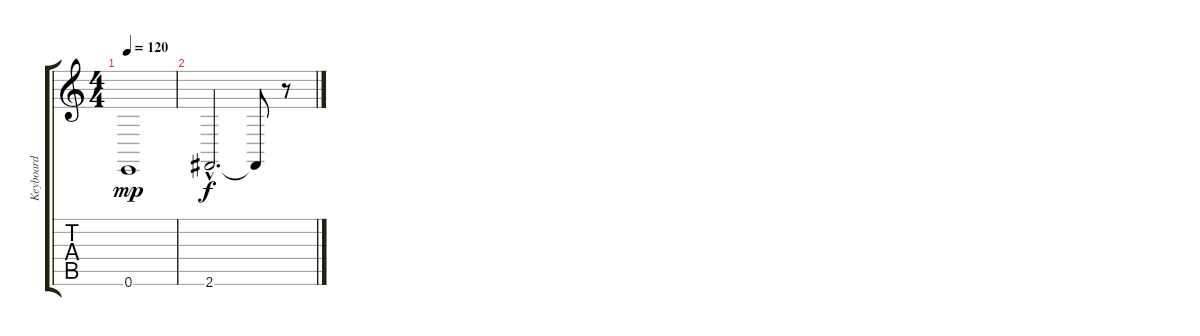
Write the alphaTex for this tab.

\track ("Keyboard" "Keyboard") {instrument synthstrings1}
\staff {score tabs}
\tuning (E4 B3 G3 D3 A2 E2) {hide}
\ts (4 4)
\tempo 120
\clef g2
\ks c
0.6.1{dy mp} |
2.6{hac}.2{d dy f} 2.6{t}.8 r.8
